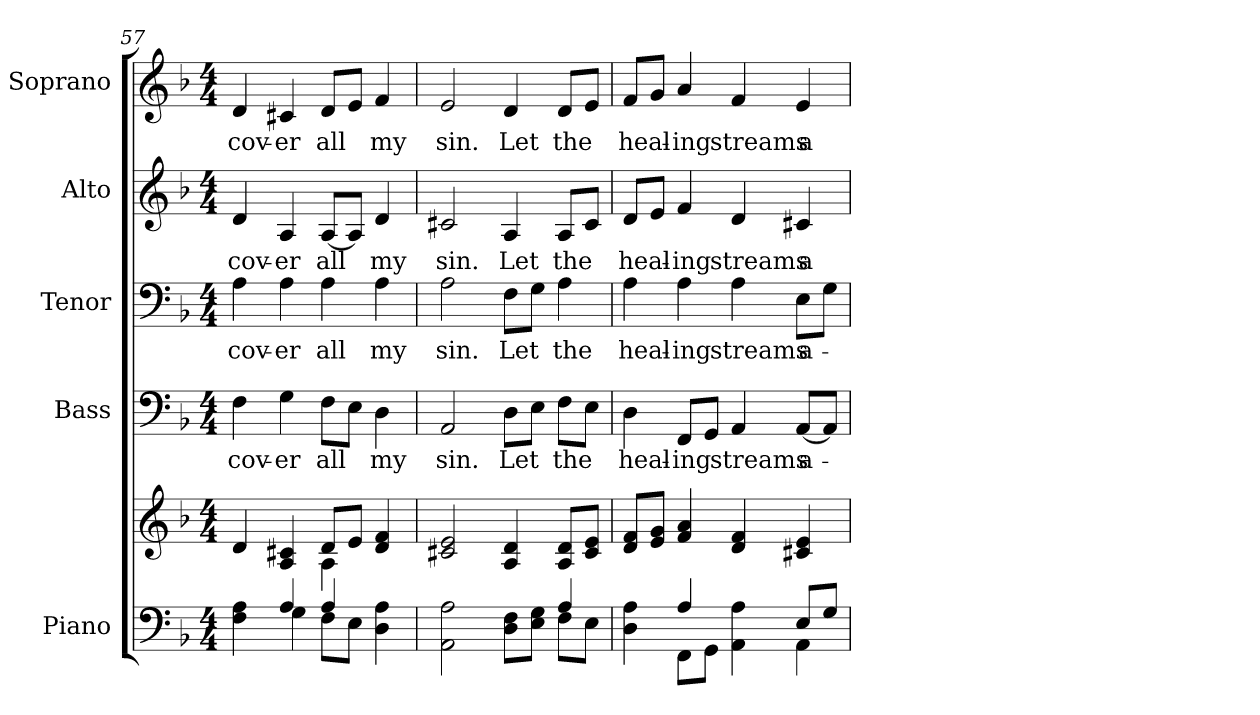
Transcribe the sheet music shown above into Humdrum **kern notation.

**kern	**kern	**kern	**text	**kern	**text	**kern	**text	**kern	**text
*part5	*part5	*part4	*part4	*part3	*part3	*part2	*part2	*part1	*part1
*staff6	*staff5	*staff4	*staff4	*staff3	*staff3	*staff2	*staff2	*staff1	*staff1
*I"Piano	*	*I"Bass	*	*I"Tenor	*	*I"Alto	*	*I"Soprano	*
*I'Pno.	*	*I'B.	*	*I'T.	*	*I'A.	*	*I'S.	*
!!LO:PB:g=z
*clefF4	*clefG2	*clefF4	*	*clefF4	*	*clefG2	*	*clefG2	*
*k[b-]	*k[b-]	*k[b-]	*	*k[b-]	*	*k[b-]	*	*k[b-]	*
*F:	*F:	*F:	*	*F:	*	*F:	*	*F:	*
*M4/4	*M4/4	*M4/4	*	*M4/4	*	*M4/4	*	*M4/4	*
=57	=57	=57	=57	=57	=57	=57	=57	=57	=57
*^	*^	*	*	*	*	*	*	*	*
!	!	!	!	!	!LO:LY:b:color=#000000	!	!	!	!	!	!
!	!	!	!	!	!	!	!LO:LY:b:color=#000000	!	!	!	!
!	!	!	!	!	!	!	!	!	!LO:LY:b:color=#000000	!	!
!	!	!	!	!	!	!	!	!	!	!	!LO:LY:b:color=#000000
4Fi\ 4Ai	4ryy	4di/	2ryy	4Fi\	cov-	4Ai\	cov-	4di/	cov-	4di/	cov-
!	!	!	!	!	!LO:LY:b:color=#000000	!	!	!	!	!	!
!	!	!	!	!	!	!	!LO:LY:b:color=#000000	!	!	!	!
!	!	!	!	!	!	!	!	!	!LO:LY:b:color=#000000	!	!
!	!	!	!	!	!	!	!	!	!	!	!LO:LY:b:color=#000000
4Ai/	4Gi\	4Ai/ 4c#Xi	.	4Gi\	-er	4Ai\	-er	4Ai/	-er	4c#Xi/	-er
!	!	!	!	!	!LO:LY:b:color=#000000	!	!	!	!	!	!
!	!	!	!	!	!	!	!LO:LY:b:color=#000000	!	!	!	!
!	!	!	!	!	!	!	!	!	!LO:LY:b:color=#000000	!	!
!	!	!	!	!	!	!	!	!	!	!	!LO:LY:b:color=#000000
4Ai/	8Fi\L	8di/L	4Ai\	8Fi\L	all	4Ai\	all	[<8Ai/L	all	8di/L	all
.	8Ei\J	8ei/J	.	8Ei\J	.	.	.	8Ai/J]	.	8ei/J	.
!	!	!	!	!	!LO:LY:b:color=#000000	!	!	!	!	!	!
!	!	!	!	!	!	!	!LO:LY:b:color=#000000	!	!	!	!
!	!	!	!	!	!	!	!	!	!LO:LY:b:color=#000000	!	!
!	!	!	!	!	!	!	!	!	!	!	!LO:LY:b:color=#000000
4Di\ 4Ai	4ryy	4di/ 4fi	4ryy	4Di\	my	4Ai\	my	4di/	my	4fi/	my
*	*	*v	*v	*	*	*	*	*	*	*	*
=58	=58	=58	=58	=58	=58	=58	=58	=58	=58	=58
*	*	*^	*	*	*	*	*	*	*	*
!	!	!	!	!	!LO:LY:b:color=#000000	!	!	!	!	!	!
*	*	*v	*v	*	*	*	*	*	*	*	*
*	*	*^	*	*	*	*	*	*	*	*
!	!	!	!	!	!	!	!LO:LY:b:color=#000000	!	!	!	!
*	*	*v	*v	*	*	*	*	*	*	*	*
*	*	*^	*	*	*	*	*	*	*	*
!	!	!	!	!	!	!	!	!	!LO:LY:b:color=#000000	!	!
*	*	*v	*v	*	*	*	*	*	*	*	*
*	*	*^	*	*	*	*	*	*	*	*
!	!	!	!	!	!	!	!	!	!	!	!LO:LY:b:color=#000000
*	*	*v	*v	*	*	*	*	*	*	*	*
2AAi\ 2Ai	2ryy	2c#Xi/ 2ei	2AAi/	sin.	2Ai\	sin.	2c#Xi/	sin.	2ei/	sin.
!	!	!	!	!LO:LY:b:color=#000000	!	!	!	!	!	!
!	!	!	!	!	!	!LO:LY:b:color=#000000	!	!	!	!
!	!	!	!	!	!	!	!	!LO:LY:b:color=#000000	!	!
!	!	!	!	!	!	!	!	!	!	!LO:LY:b:color=#000000
8Di\ 8FiL	4ryy	4Ai/ 4di	8Di\L	Let	8Fi\L	Let	4Ai/	Let	4di/	Let
8Ei\ 8GiJ	.	.	8Ei\J	.	8Gi\J	.	.	.	.	.
!	!	!	!	!LO:LY:b:color=#000000	!	!	!	!	!	!
!	!	!	!	!	!	!LO:LY:b:color=#000000	!	!	!	!
!	!	!	!	!	!	!	!	!LO:LY:b:color=#000000	!	!
!	!	!	!	!	!	!	!	!	!	!LO:LY:b:color=#000000
4Ai/	8Fi\L	8Ai/ 8diL	8Fi\L	the	4Ai\	the	8Ai/L	the	8di/L	the
.	8Ei\J	8c#i/ 8eiJ	8Ei\J	.	.	.	8c#i/J	.	8ei/J	.
!!LO:PB:g=z
=59	=59	=59	=59	=59	=59	=59	=59	=59	=59	=59
!	!	!	!	!LO:LY:b:color=#000000	!	!	!	!	!	!
!	!	!	!	!	!	!LO:LY:b:color=#000000	!	!	!	!
!	!	!	!	!	!	!	!	!LO:LY:b:color=#000000	!	!
!	!	!	!	!	!	!	!	!	!	!LO:LY:b:color=#000000
4Di\ 4Ai	4ryy	8di/ 8fiL	4Di\	heal-	4Ai\	heal-	8di/L	heal-	8fi/L	heal-
.	.	8ei/ 8giJ	.	.	.	.	8ei/J	.	8gi/J	.
!	!	!	!	!LO:LY:b:color=#000000	!	!	!	!	!	!
!	!	!	!	!	!	!LO:LY:b:color=#000000	!	!	!	!
!	!	!	!	!	!	!	!	!LO:LY:b:color=#000000	!	!
!	!	!	!	!	!	!	!	!	!	!LO:LY:b:color=#000000
4Ai/	8FFi\L	4fi/ 4ai	8FFi/L	-ing	4Ai\	-ing	4fi/	-ing	4ai/	-ing
.	8GGi\J	.	8GGi/J	.	.	.	.	.	.	.
!	!	!	!	!LO:LY:b:color=#000000	!	!	!	!	!	!
!	!	!	!	!	!	!LO:LY:b:color=#000000	!	!	!	!
!	!	!	!	!	!	!	!	!LO:LY:b:color=#000000	!	!
!	!	!	!	!	!	!	!	!	!	!LO:LY:b:color=#000000
4AAi\ 4Ai	4ryy	4di/ 4fi	4AAi/	streams	4Ai\	streams	4di/	streams	4fi/	streams
!	!	!	!	!LO:LY:b:color=#000000	!	!	!	!	!	!
!	!	!	!	!	!	!LO:LY:b:color=#000000	!	!	!	!
!	!	!	!	!	!	!	!	!LO:LY:b:color=#000000	!	!
!	!	!	!	!	!	!	!	!	!	!LO:LY:b:color=#000000
8Ei/L	4AAi\	4c#Xi/ 4ei	[<8AAi/L	a-	8Ei\L	a-	4c#Xi/	a-	4ei/	a-
8Gi/J	.	.	8AAi/J]	.	8Gi\J	.	.	.	.	.
*v	*v	*	*	*	*	*	*	*	*	*
=	=	=	=	=	=	=	=	=	=
*-	*-	*-	*-	*-	*-	*-	*-	*-	*-
